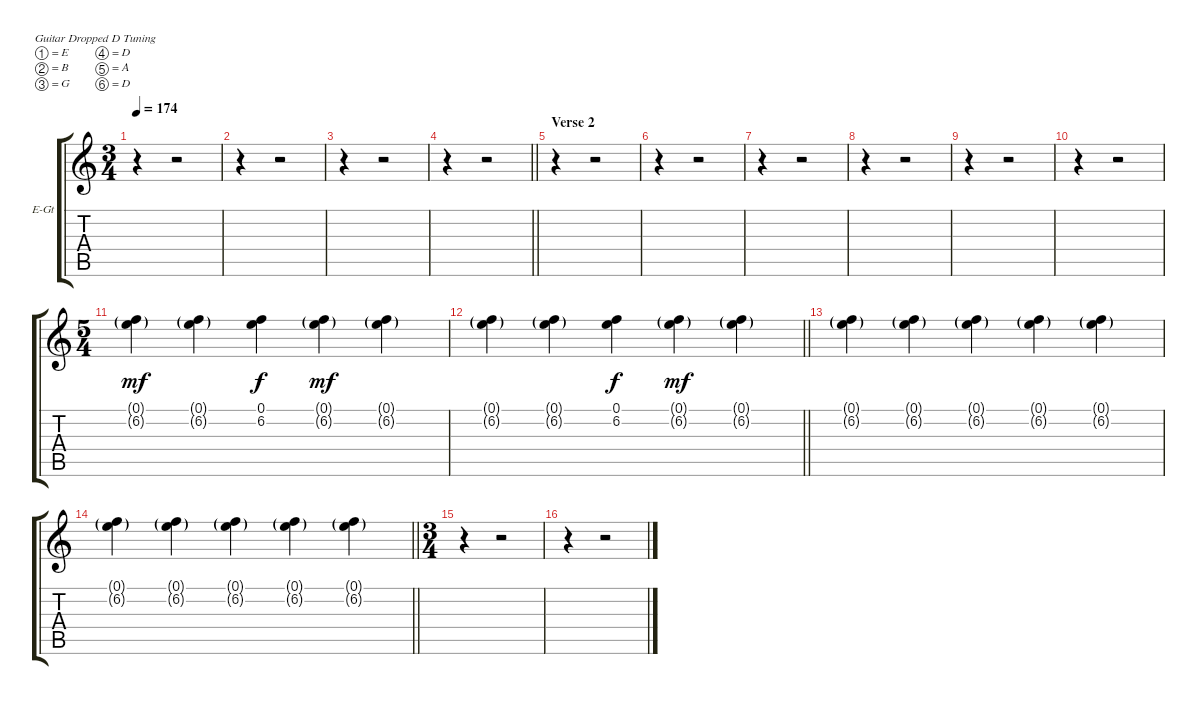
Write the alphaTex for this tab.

\bracketExtendMode groupsimilarinstruments
\firstSystemTrackNameOrientation horizontal
\otherSystemsTrackNameOrientation horizontal
\track ("Extra Guitar" "E-Gt") {instrument distortionguitar}
\staff {score tabs}
\tuning (E4 B3 G3 D3 A2 D2)
\ts (3 4)
\beaming (8 2 2 2)
\section ("" "")
\tempo 174
\clef g2
\ks c
r.4{dy mf} r.2 |
r.4 r.2 |
r.4 r.2 |
\barLineRight lightlight
r.4 r.2 |
\section ("" "Verse 2")
r.4 r.2 |
r.4 r.2 |
r.4 r.2 |
r.4 r.2 |
r.4 r.2 |
r.4 r.2 |
\ts (5 4)
\beaming (8 6 4)
(0.1{g} 6.2{g}).4 (0.1{g} 6.2{g}).4 (0.1 6.2).4{dy f} (0.1{g} 6.2{g}).4{dy mf} (0.1{g} 6.2{g}).4 |
\barLineRight lightlight
(0.1{g} 6.2{g}).4 (0.1{g} 6.2{g}).4 (0.1 6.2).4{dy f} (0.1{g} 6.2{g}).4{dy mf} (0.1{g} 6.2{g}).4 |
(0.1{g} 6.2{g}).4 (0.1{g} 6.2{g}).4 (0.1{g} 6.2{g}).4 (0.1{g} 6.2{g}).4 (0.1{g} 6.2{g}).4 |
\barLineRight lightlight
(0.1{g} 6.2{g}).4 (0.1{g} 6.2{g}).4 (0.1{g} 6.2{g}).4 (0.1{g} 6.2{g}).4 (0.1{g} 6.2{g}).4 |
\ts (3 4)
\beaming (8 2 2 2)
\section ("" "")
r.4 r.2 |
r.4 r.2
